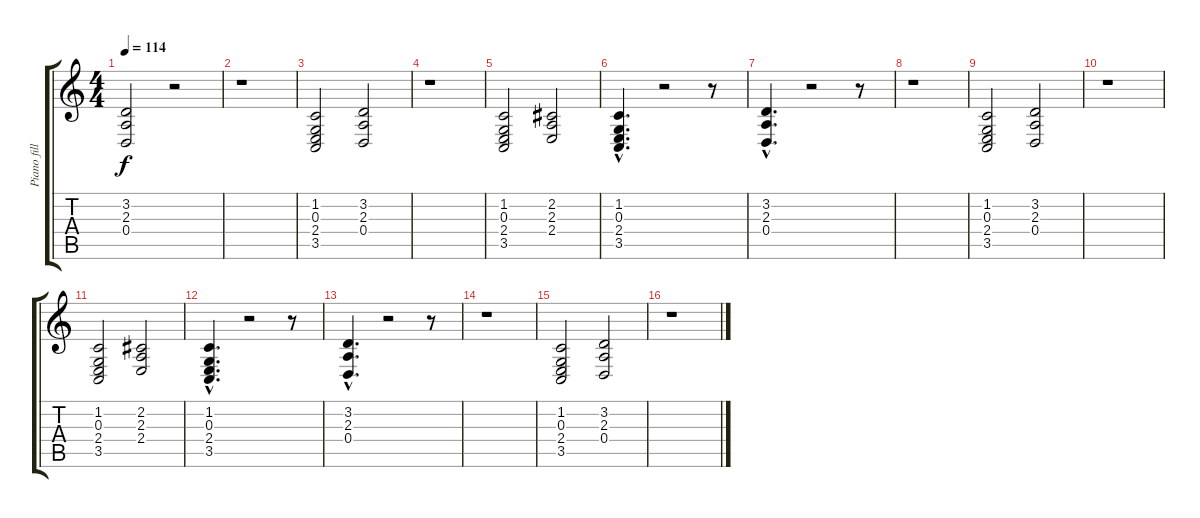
\track ("Piano fills" "Piano fill") {instrument brightacousticpiano}
\staff {score tabs}
\tuning (E4 B3 G3 D3 A2 E2) {hide}
\ts (4 4)
\tempo 114
\clef g2
\ks c
(3.2 2.3 0.4).2{dy f} r.2 |
r.1 |
(1.2 0.3 2.4 3.5).2 (3.2 2.3 0.4).2 |
r.1 |
(1.2 0.3 2.4 3.5).2 (2.2 2.3 2.4).2 |
(1.2{hac} 0.3{hac} 2.4{hac} 3.5{hac}).4{d} r.2 r.8 |
(3.2{hac} 2.3{hac} 0.4{hac}).4{d} r.2 r.8 |
r.1 |
(1.2 0.3 2.4 3.5).2 (3.2 2.3 0.4).2 |
r.1 |
(1.2 0.3 2.4 3.5).2 (2.2 2.3 2.4).2 |
(1.2{hac} 0.3{hac} 2.4{hac} 3.5{hac}).4{d} r.2 r.8 |
(3.2{hac} 2.3{hac} 0.4{hac}).4{d} r.2 r.8 |
r.1 |
(1.2 0.3 2.4 3.5).2 (3.2 2.3 0.4).2 |
r.1
